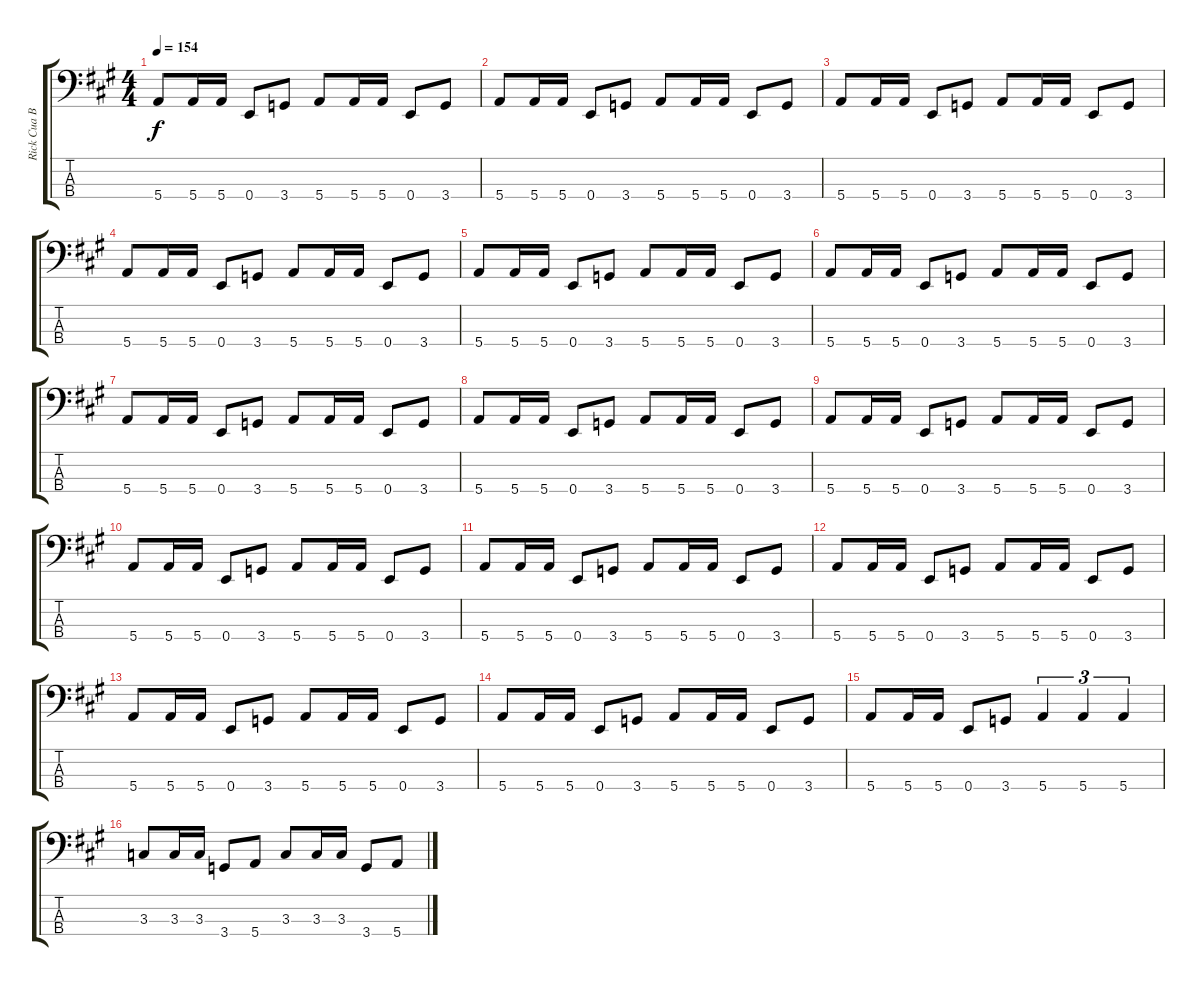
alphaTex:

\track ("Rick Cua Bass" "Rick Cua B") {instrument electricbassfinger}
\staff {score tabs}
\tuning (G2 D2 A1 E1) {hide}
\ts (4 4)
\tempo 154
\clef f4
\ks f#minor
5.4.8{dy f} 5.4.16 5.4.16 0.4.8 3.4.8 5.4.8 5.4.16 5.4.16 0.4.8 3.4.8 |
5.4.8 5.4.16 5.4.16 0.4.8 3.4.8 5.4.8 5.4.16 5.4.16 0.4.8 3.4.8 |
5.4.8 5.4.16 5.4.16 0.4.8 3.4.8 5.4.8 5.4.16 5.4.16 0.4.8 3.4.8 |
5.4.8 5.4.16 5.4.16 0.4.8 3.4.8 5.4.8 5.4.16 5.4.16 0.4.8 3.4.8 |
5.4.8 5.4.16 5.4.16 0.4.8 3.4.8 5.4.8 5.4.16 5.4.16 0.4.8 3.4.8 |
5.4.8 5.4.16 5.4.16 0.4.8 3.4.8 5.4.8 5.4.16 5.4.16 0.4.8 3.4.8 |
5.4.8 5.4.16 5.4.16 0.4.8 3.4.8 5.4.8 5.4.16 5.4.16 0.4.8 3.4.8 |
5.4.8 5.4.16 5.4.16 0.4.8 3.4.8 5.4.8 5.4.16 5.4.16 0.4.8 3.4.8 |
5.4.8 5.4.16 5.4.16 0.4.8 3.4.8 5.4.8 5.4.16 5.4.16 0.4.8 3.4.8 |
5.4.8 5.4.16 5.4.16 0.4.8 3.4.8 5.4.8 5.4.16 5.4.16 0.4.8 3.4.8 |
5.4.8 5.4.16 5.4.16 0.4.8 3.4.8 5.4.8 5.4.16 5.4.16 0.4.8 3.4.8 |
5.4.8 5.4.16 5.4.16 0.4.8 3.4.8 5.4.8 5.4.16 5.4.16 0.4.8 3.4.8 |
5.4.8 5.4.16 5.4.16 0.4.8 3.4.8 5.4.8 5.4.16 5.4.16 0.4.8 3.4.8 |
5.4.8 5.4.16 5.4.16 0.4.8 3.4.8 5.4.8 5.4.16 5.4.16 0.4.8 3.4.8 |
5.4.8 5.4.16 5.4.16 0.4.8 3.4.8 5.4.4{tu (3 2)} 5.4.4{tu (3 2)} 5.4.4{tu (3 2)} |
3.3.8 3.3.16 3.3.16 3.4.8 5.4.8 3.3.8 3.3.16 3.3.16 3.4.8 5.4.8
